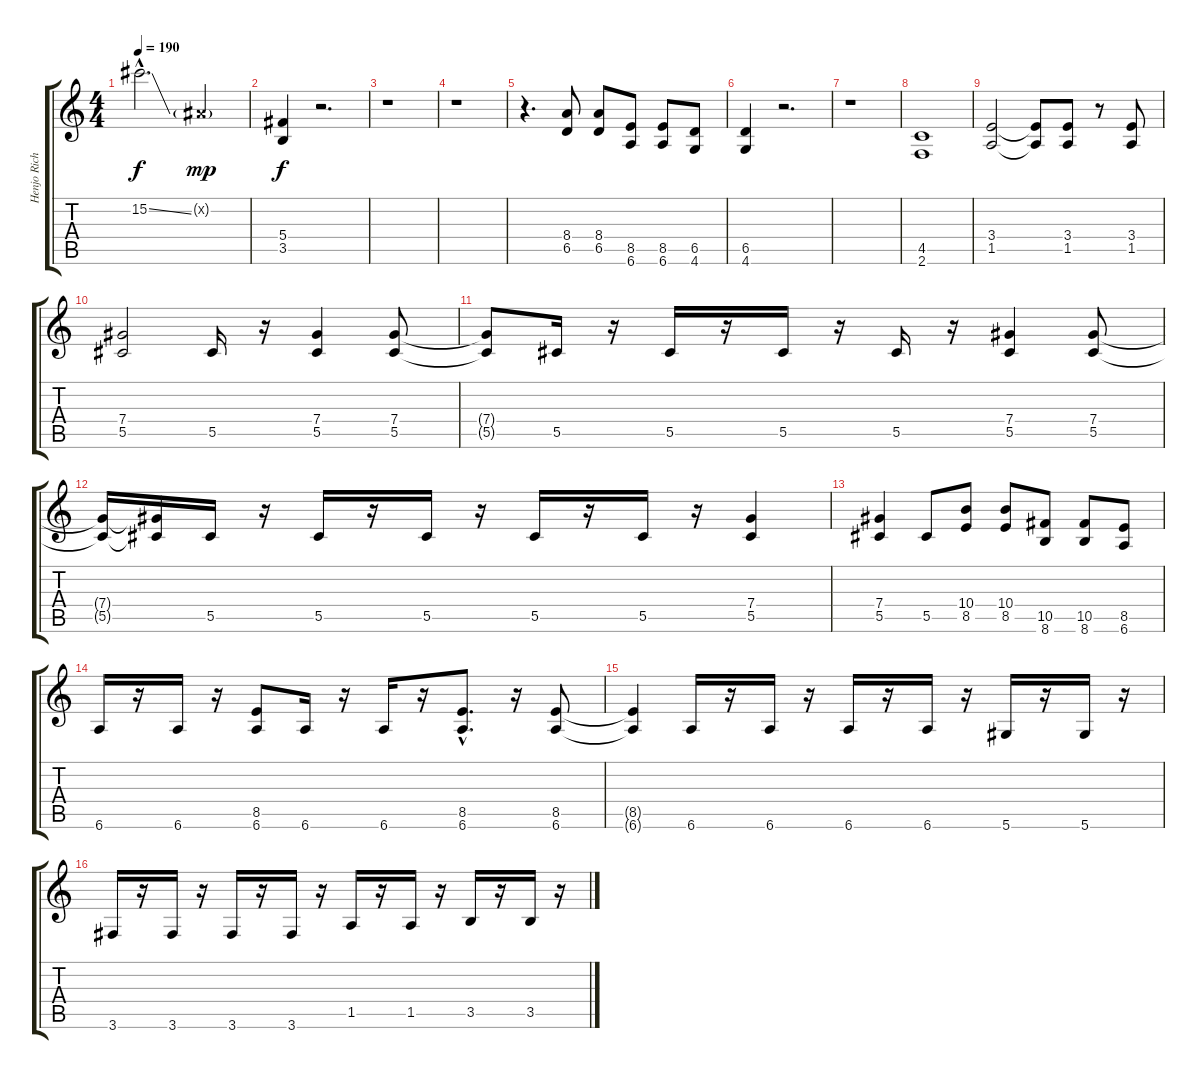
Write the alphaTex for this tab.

\track ("Henjo Richter" "Henjo Rich") {instrument distortionguitar}
\staff {score tabs}
\tuning (Eb4 Bb3 Gb3 Db3 Ab2 Eb2) {hide}
\ts (4 4)
\tempo 190
\clef g2
\ks c
15.2{ss hac}.2{d dy f} 0.2{g x}.4{dy mp} |
(5.4 3.5).4{dy f} r.2{d} |
r.1 |
r.1 |
r.4{d} (8.4 6.5).8 (8.4 6.5).8 (8.5 6.6).8 (8.5 6.6).8 (6.5 4.6).8 |
(6.5 4.6).4 r.2{d} |
r.1 |
(4.5 2.6).1 |
(3.4 1.5).2 (3.4{t} 1.5{t}).8 (3.4 1.5).8 r.8 (3.4 1.5).8 |
(7.4 5.5).2 5.5.16 r.16 (7.4 5.5).4 (7.4 5.5).8 |
(7.4{t} 5.5{t}).8 5.5.16 r.16 5.5.16 r.16 5.5.16 r.16 5.5.16 r.16 (7.4 5.5).4 (7.4 5.5).8 |
(7.4{t} 5.5{t}).16 (7.4{t} 5.5{t}).16 5.5.16 r.16 5.5.16 r.16 5.5.16 r.16 5.5.16 r.16 5.5.16 r.16 (7.4 5.5).4 |
(7.4 5.5).4 5.5.8 (10.4 8.5).8 (10.4 8.5).8 (10.5 8.6).8 (10.5 8.6).8 (8.5 6.6).8 |
6.6.16 r.16 6.6.16 r.16 (8.5 6.6).8 6.6.16 r.16 6.6.16 r.16 (8.5{hac} 6.6{hac}).8{d} r.16 (8.5 6.6).8 |
(8.5{t} 6.6{t}).4 6.6.16 r.16 6.6.16 r.16 6.6.16 r.16 6.6.16 r.16 5.6.16 r.16 5.6.16 r.16 |
3.6.16 r.16 3.6.16 r.16 3.6.16 r.16 3.6.16 r.16 1.5.16 r.16 1.5.16 r.16 3.5.16 r.16 3.5.16 r.16
